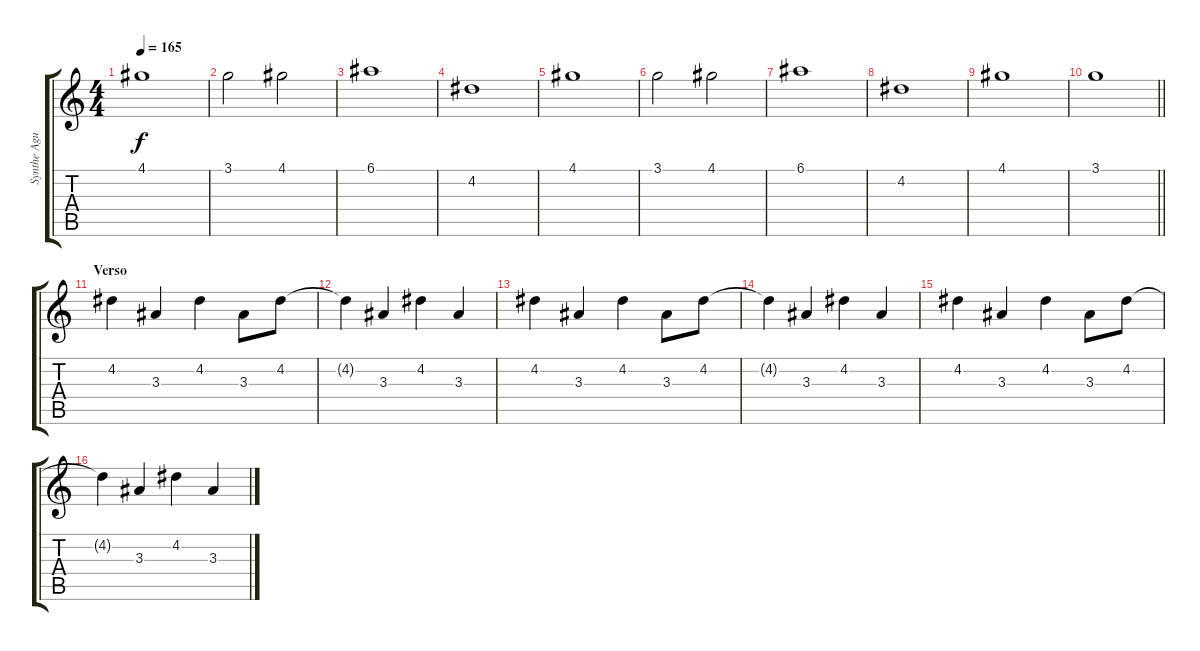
\track ("Synthe Agudo" "Synthe Agu") {instrument lead2sawtooth}
\staff {score tabs}
\tuning (E5 B4 G4 D4 A3 E3) {hide}
\ts (4 4)
\tempo 165
\clef g2
\ks c
4.1.1{dy f} |
3.1.2 4.1.2 |
6.1.1 |
4.2.1 |
4.1.1 |
3.1.2 4.1.2 |
6.1.1 |
4.2.1 |
4.1.1 |
\barLineRight lightlight
3.1.1 |
\section ("" "Verso")
4.2.4 3.3.4 4.2.4 3.3.8 4.2.8 |
4.2{t}.4 3.3.4 4.2.4 3.3.4 |
4.2.4 3.3.4 4.2.4 3.3.8 4.2.8 |
4.2{t}.4 3.3.4 4.2.4 3.3.4 |
4.2.4 3.3.4 4.2.4 3.3.8 4.2.8 |
4.2{t}.4 3.3.4 4.2.4 3.3.4
